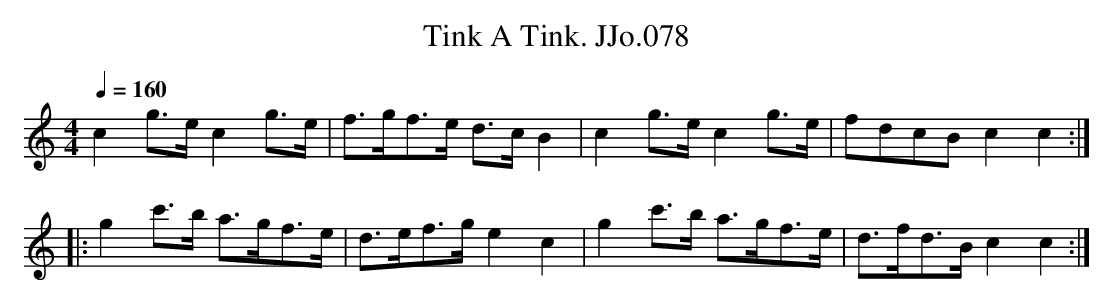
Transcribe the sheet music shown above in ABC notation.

X:1
T:Tink A Tink. JJo.078
M:4/4
L:1/8
Q:1/4=160
K:C
c2g>ec2g>e|f>gf>e d>cB2|c2g>ec2g>e|fdcB c2c2:|
|:g2c'>b a>gf>e|d>ef>g e2c2|g2c'>b a>gf>e|d>fd>B c2c2:|
